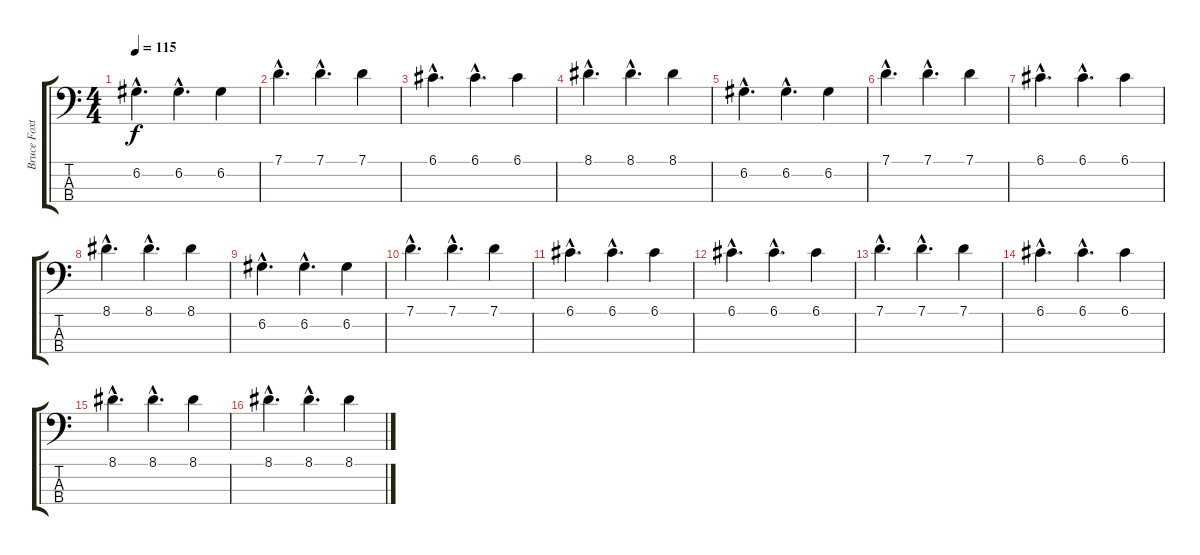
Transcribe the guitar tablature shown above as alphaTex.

\track ("Bruce Foxton  " "Bruce Foxt") {instrument acousticbass}
\staff {score tabs}
\tuning (G2 D2 A1 E1) {hide}
\ts (4 4)
\tempo 115
\clef f4
\ks c
6.2{hac}.4{d dy f} 6.2{hac}.4{d} 6.2.4 |
7.1{hac}.4{d} 7.1{hac}.4{d} 7.1.4 |
6.1{hac}.4{d} 6.1{hac}.4{d} 6.1.4 |
8.1{hac}.4{d} 8.1{hac}.4{d} 8.1.4 |
6.2{hac}.4{d} 6.2{hac}.4{d} 6.2.4 |
7.1{hac}.4{d} 7.1{hac}.4{d} 7.1.4 |
6.1{hac}.4{d} 6.1{hac}.4{d} 6.1.4 |
8.1{hac}.4{d} 8.1{hac}.4{d} 8.1.4 |
6.2{hac}.4{d} 6.2{hac}.4{d} 6.2.4 |
7.1{hac}.4{d} 7.1{hac}.4{d} 7.1.4 |
6.1{hac}.4{d} 6.1{hac}.4{d} 6.1.4 |
6.1{hac}.4{d} 6.1{hac}.4{d} 6.1.4 |
7.1{hac}.4{d} 7.1{hac}.4{d} 7.1.4 |
6.1{hac}.4{d} 6.1{hac}.4{d} 6.1.4 |
8.1{hac}.4{d} 8.1{hac}.4{d} 8.1.4 |
8.1{hac}.4{d} 8.1{hac}.4{d} 8.1.4
